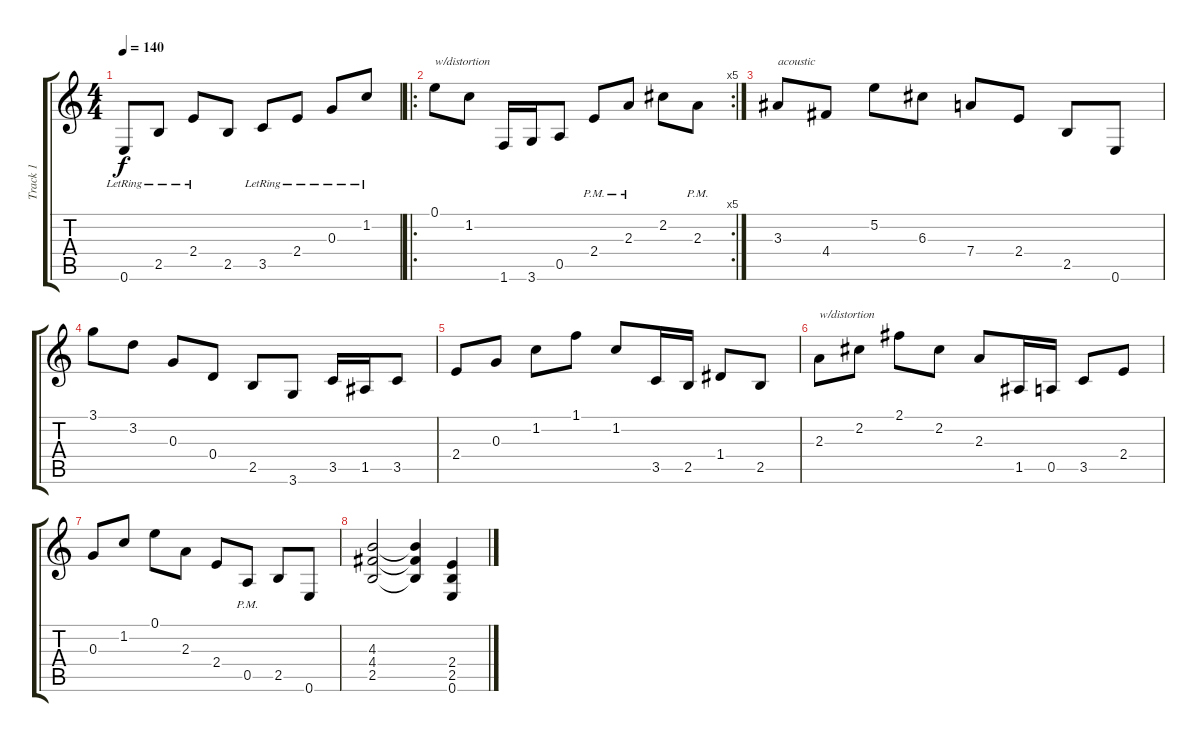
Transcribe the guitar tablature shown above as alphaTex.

\track ("Track 1" "Track 1") {instrument acousticguitarsteel}
\staff {score tabs}
\tuning (E4 B3 G3 D3 A2 E2) {hide}
\ts (4 4)
\tempo 140
\clef g2
\ks c
0.6{lr}.8{dy f} 2.5{lr}.8 2.4{lr}.8 2.5.8 3.5{lr}.8 2.4{lr}.8 0.3{lr}.8 1.2{lr}.8 |
\ro
\rc 5
0.1.8{txt "w/distortion" instrument distortionguitar} 1.2.8 1.6.16 3.6.16 0.5.8 2.4{pm}.8 2.3{pm}.8 2.2.8 2.3{pm}.8 |
3.3.8{txt "acoustic" instrument acousticguitarsteel} 4.4.8 5.2.8 6.3.8 7.4.8 2.4.8 2.5.8 0.6.8 |
3.1.8 3.2.8 0.3.8 0.4.8 2.5.8 3.6.8 3.5.16 1.5.16 3.5.8 |
2.4.8 0.3.8 1.2.8 1.1.8 1.2.8 3.5.16 2.5.16 1.4.8 2.5.8 |
2.3.8{txt "w/distortion" instrument distortionguitar} 2.2.8 2.1.8 2.2.8 2.3.8 1.5.16 0.5.16 3.5.8 2.4.8 |
0.3.8 1.2.8 0.1.8 2.3.8 2.4.8 0.5{pm}.8 2.5.8 0.6.8 |
(4.3 4.4 2.5).2 (4.3{t} 4.4{t} 2.5{t}).4 (2.4 2.5 0.6).4
